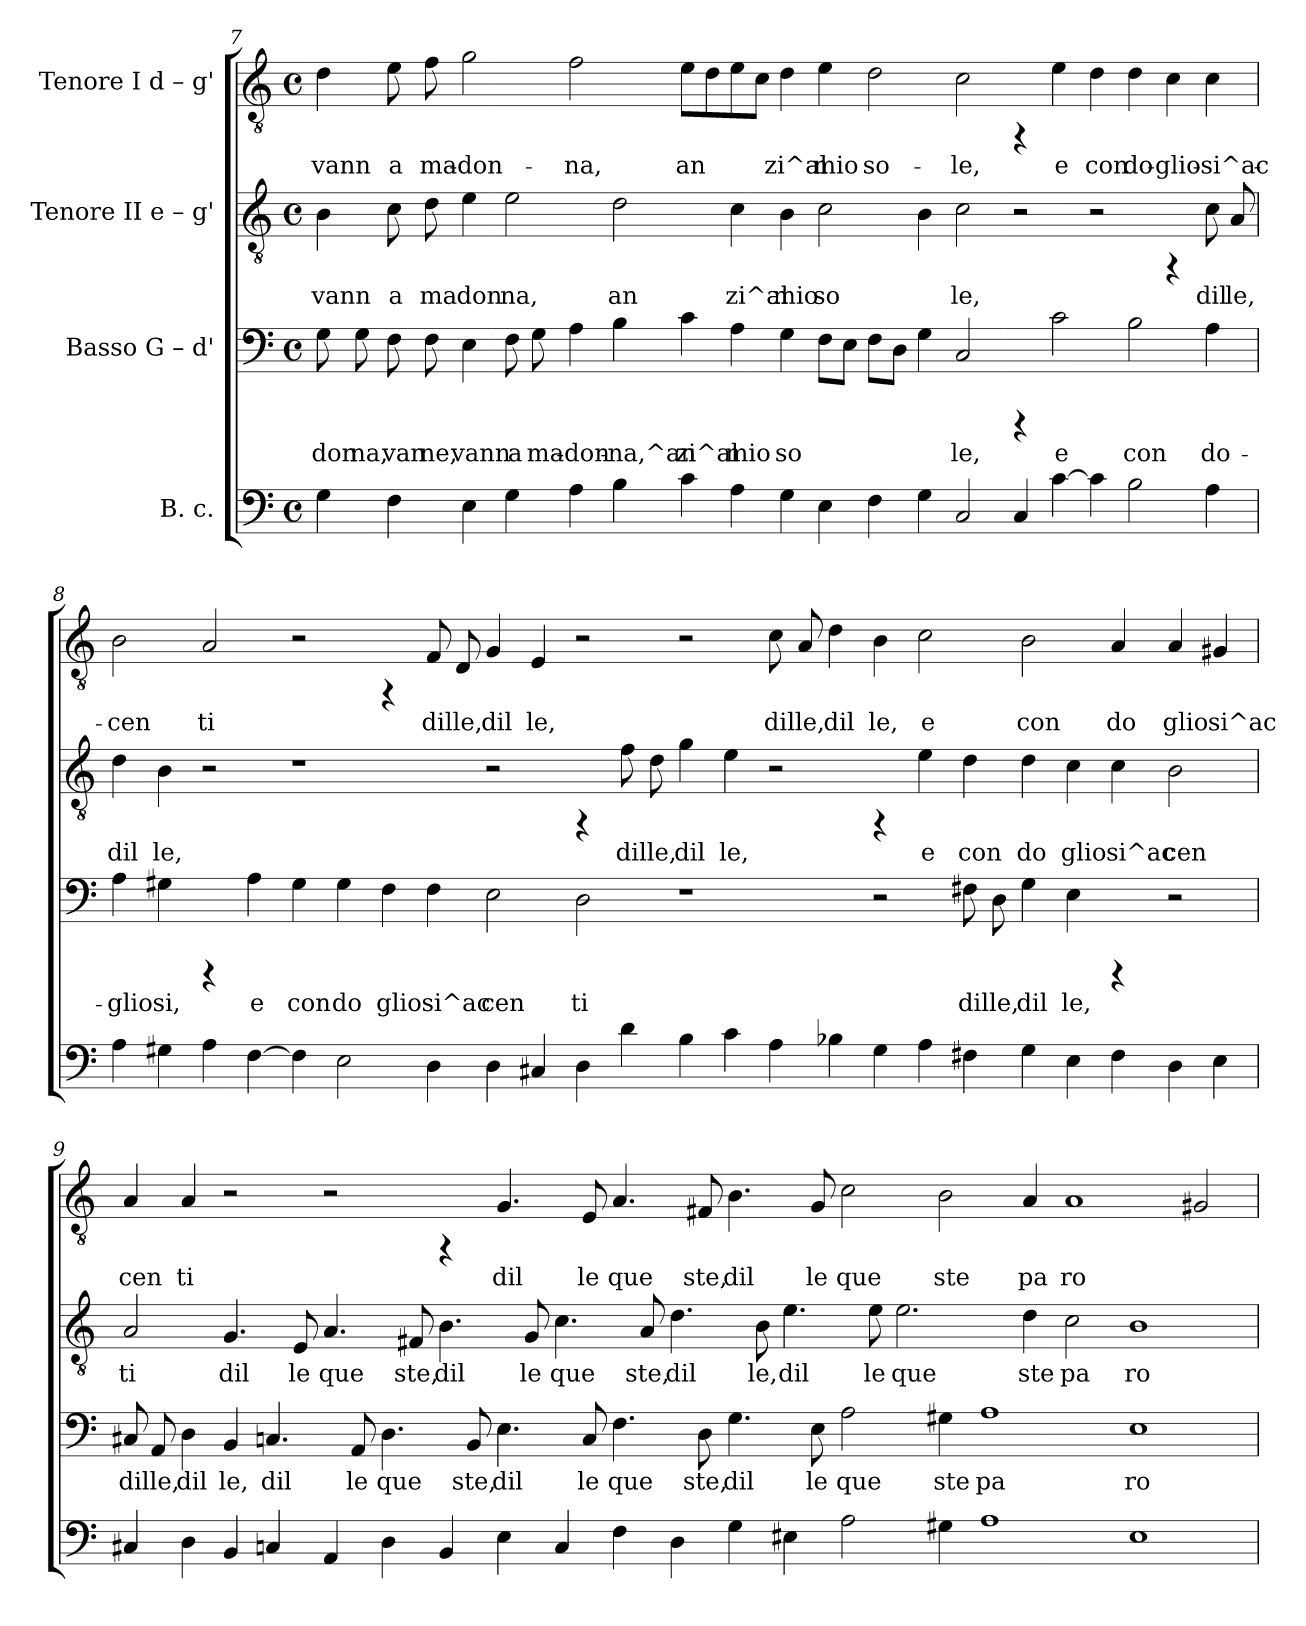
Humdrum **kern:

**kern	**kern	**text	**kern	**text	**kern	**text
*part4	*part3	*part3	*part2	*part2	*part1	*part1
*staff4	*staff3	*staff3	*staff2	*staff2	*staff1	*staff1
*I"B. c.	*I"Basso  G – d'	*	*I"Tenore II  e – g'	*	*I"Tenore I  d – g'	*
!!LO:LB:g=z
*clefF4	*clefF4	*	*clefGv2	*	*clefGv2	*
*k[]	*k[]	*	*k[]	*	*k[]	*
*C:	*C:	*	*C:	*	*C:	*
*M4/4	*M4/4	*	*M4/4	*	*M4/4	*
*met(c)	*met(c)	*	*met(c)	*	*met(c)	*
=7	=7	=7	=7	=7	=7	=7
!	!	!LO:LY:b:cj	!	!LO:LY:b:cj	!	!LO:LY:b:rj
4G\	8G\	don	4B\	vann	4d\	vann
!	!	!LO:LY:b:cj	!	!	!	!
.	8G\	na,	.	.	.	.
!	!	!LO:LY:b:cj	!	!LO:LY:b:cj	!	!LO:LY:b:rj
4F\	8F\	van	8c\	a	8e\	a
!	!	!LO:LY:b:cj	!	!LO:LY:b:cj	!	!LO:LY:b:rj
.	8F\	ne,	8d\	ma	8f\	ma-
!	!	!LO:LY:b:cj	!	!LO:LY:b:cj	!	!LO:LY:b:rj
4E\	4E\	vann	4e\	don	2g\	-don-
!	!	!LO:LY:b:cj	!	!LO:LY:b:cj	!	!
4G\	8F\	a	2e\	na,	.	.
!	!	!LO:LY:b:cj	!	!	!	!
.	8G\	ma-	.	.	.	.
!	!	!LO:LY:b:cj	!	!	!	!LO:LY:b:rj
4A\	4A\	-don-	.	.	2f\	-na,
!	!	!LO:LY:b:cj	!	!LO:LY:b:cj	!	!
4B\	4B\	-na,^an-	2d\	an	.	.
!	!	!LO:LY:b:cj	!	!	!	!LO:LY:b:rj
4c\	4c\	-zi^al	.	.	8e\L	an-
!	!	!	!	!	!	!LO:LY:b:rj
.	.	.	.	.	8d\	--
!	!	!LO:LY:b:cj	!	!LO:LY:b:cj	!	!LO:LY:b:rj
4A\	4A\	mio	4c\	zi^al	8e\	--
!	!	!	!	!	!	!LO:LY:b:rj
.	.	.	.	.	8c\J	--
!	!	!LO:LY:b:cj	!	!LO:LY:b:cj	!	!LO:LY:b:rj
4G\	4G\	so-	4B\	mio	4d\	-zi^al
!	!	!LO:LY:b:cj	!	!LO:LY:b:cj	!	!LO:LY:b:rj
4E\	8F\L	--	2c\	so	4e\	mio
!	!	!LO:LY:b:cj	!	!	!	!
.	8E\J	--	.	.	.	.
!	!	!LO:LY:b:cj	!	!	!	!LO:LY:b:rj
4F\	8F\L	--	.	.	2d\	so-
!	!	!LO:LY:b:cj	!	!	!	!
.	8D\J	--	.	.	.	.
!	!	!LO:LY:b:cj	!	!LO:LY:b:cj	!	!
4G\	4G\	--	4B\	.	.	.
!	!	!LO:LY:b:cj	!	!LO:LY:b:cj	!	!LO:LY:b:rj
2C/	2C/	-le,	2c\	le,	2c\	-le,
4C/	4rCCC	.	2r	.	4rFF	.
!	!	!LO:LY:b:cj	!	!	!	!LO:LY:b:rj
[>4c\	2c\	e	.	.	4e\	e
!	!	!	!	!	!	!LO:LY:b:rj
4c\]	.	.	2r	.	4d\	con
!	!	!LO:LY:b:cj	!	!	!	!LO:LY:b:rj
2B\	2B\	con	.	.	4d\	do-
!	!	!	!	!	!	!LO:LY:b:rj
.	.	.	4rFF	.	4c\	-glio-
!	!	!LO:LY:b:cj	!	!LO:LY:b:cj	!	!LO:LY:b:rj
4A\	4A\	do-	8c\	dil	4c\	-si^ac-
!	!	!	!	!LO:LY:b:cj	!	!
.	.	.	8A/	le,	.	.
!!LO:PB:g=z
=8	=8	=8	=8	=8	=8	=8
!	!	!LO:LY:b:cj	!	!LO:LY:b:cj	!	!LO:LY:b:rj
4A\	4A\	-glio	4d\	dil	2B\	-cen
!	!	!LO:LY:b:cj	!	!LO:LY:b:cj	!	!
4G#X\	4G#X\	si,	4B\	le,	.	.
!	!	!	!	!	!	!LO:LY:b:rj
4A\	4rCCC	.	2r	.	2A/	ti
!	!	!LO:LY:b:cj	!	!	!	!
[>4F\	4A\	e	.	.	.	.
!	!	!LO:LY:b:cj	!	!	!	!
4F\]	4G#\	con	1r	.	2r	.
!	!	!LO:LY:b:cj	!	!	!	!
2E\	4G#\	do	.	.	.	.
!	!	!LO:LY:b:cj	!	!	!	!
.	4F\	glio	.	.	4rFF	.
!	!	!LO:LY:b:cj	!	!	!	!LO:LY:b:rj
4D\	4F\	si^ac	.	.	8F/	dille,
!	!	!	!	!	!	!LO:LY:b:rj
.	.	.	.	.	8D/	.
!	!	!LO:LY:b:cj	!	!	!	!LO:LY:b:rj
4D\	2E\	cen	2r	.	4G/	dil
!	!	!	!	!	!	!LO:LY:b:rj
4C#X/	.	.	.	.	4E/	le,
!	!	!LO:LY:b:cj	!	!	!	!
4D\	2D\	ti	4rFF	.	2r	.
!	!	!	!	!LO:LY:b:cj	!	!
4d\	.	.	8f\	dille,	.	.
!	!	!	!	!LO:LY:b:cj	!	!
.	.	.	8d\	.	.	.
!	!	!	!	!LO:LY:b:cj	!	!
4B\	1r	.	4g\	dil	2r	.
!	!	!	!	!LO:LY:b:cj	!	!
4c\	.	.	4e\	le,	.	.
!	!	!	!	!	!	!LO:LY:b:rj
4A\	.	.	2r	.	8c\	dille,
!	!	!	!	!	!	!LO:LY:b:rj
.	.	.	.	.	8A/	.
!	!	!	!	!	!	!LO:LY:b:rj
4B-X\	.	.	.	.	4d\	dil
!	!	!	!	!	!	!LO:LY:b:rj
4G#\	2r	.	4rFF	.	4B\	le,
!	!	!	!	!LO:LY:b:cj	!	!LO:LY:b:rj
4A\	.	.	4e\	e	2c\	e
!	!	!LO:LY:b:cj	!	!LO:LY:b:cj	!	!
4F#X\	8F#X\	dille,	4d\	con	.	.
!	!	!LO:LY:b:cj	!	!	!	!
.	8D\	.	.	.	.	.
!	!	!LO:LY:b:cj	!	!LO:LY:b:cj	!	!LO:LY:b:rj
4G#\	4G#\	dil	4d\	do	2B\	con
!	!	!LO:LY:b:cj	!	!LO:LY:b:cj	!	!
4E\	4E\	le,	4c\	glio	.	.
!	!	!	!	!LO:LY:b:cj	!	!LO:LY:b:rj
4F#\	4rCCC	.	4c\	si^ac	4A/	do
!	!	!	!	!LO:LY:b:cj	!	!LO:LY:b:rj
4D\	2r	.	2B\	cen	4A/	glio
!	!	!	!	!	!	!LO:LY:b:rj
4E\	.	.	.	.	4G#X/	si^ac
!!LO:PB:g=z
=9	=9	=9	=9	=9	=9	=9
!	!	!LO:LY:b:cj	!	!LO:LY:b:cj	!	!LO:LY:b:rj
4C#X/	8C#X/	dille,	2A/	ti	4A/	cen
!	!	!LO:LY:b:cj	!	!	!	!
.	8AA/	.	.	.	.	.
!	!	!LO:LY:b:cj	!	!	!	!LO:LY:b:rj
4D\	4D\	dil	.	.	4A/	ti
!	!	!LO:LY:b:cj	!	!LO:LY:b:cj	!	!
4BB/	4BB/	le,	4.G/	dil	2r	.
!	!	!LO:LY:b:cj	!	!	!	!
4Cn/	4.Cn/	dil	.	.	.	.
!	!	!	!	!LO:LY:b:cj	!	!
.	.	.	8E/	le	.	.
!	!	!	!	!LO:LY:b:cj	!	!
4AA/	.	.	4.A/	que	2r	.
!	!	!LO:LY:b:cj	!	!	!	!
.	8AA/	le	.	.	.	.
!	!	!LO:LY:b:cj	!	!	!	!
4D\	4.D\	que	.	.	.	.
!	!	!	!	!LO:LY:b:cj	!	!
.	.	.	8F#X/	ste,	.	.
!	!	!	!	!LO:LY:b:cj	!	!
4BB/	.	.	4.B\	dil	4rFF	.
!	!	!LO:LY:b:cj	!	!	!	!
.	8BB/	ste,	.	.	.	.
!	!	!LO:LY:b:cj	!	!	!	!LO:LY:b:rj
4E\	4.E\	dil	.	.	4.G/	dil
!	!	!	!	!LO:LY:b:cj	!	!
.	.	.	8G/	le	.	.
!	!	!	!	!LO:LY:b:cj	!	!
4C/	.	.	4.c\	que	.	.
!	!	!LO:LY:b:cj	!	!	!	!LO:LY:b:rj
.	8C/	le	.	.	8E/	le
!	!	!LO:LY:b:cj	!	!	!	!LO:LY:b:rj
4F\	4.F\	que	.	.	4.A/	que
!	!	!	!	!LO:LY:b:cj	!	!
.	.	.	8A/	ste,	.	.
!	!	!	!	!LO:LY:b:cj	!	!
4D\	.	.	4.d\	dil	.	.
!	!	!LO:LY:b:cj	!	!	!	!LO:LY:b:rj
.	8D\	ste,	.	.	8F#X/	ste,
!	!	!LO:LY:b:cj	!	!	!	!LO:LY:b:rj
4G\	4.G\	dil	.	.	4.B\	dil
!	!	!	!	!LO:LY:b:cj	!	!
.	.	.	8B\	le,	.	.
!	!	!	!	!LO:LY:b:cj	!	!
4E#\	.	.	4.e\	dil	.	.
!	!	!LO:LY:b:cj	!	!	!	!LO:LY:b:rj
.	8E\	le	.	.	8G/	le
!	!	!LO:LY:b:cj	!	!	!	!LO:LY:b:rj
2A\	2A\	que	.	.	2c\	que
!	!	!	!	!LO:LY:b:cj	!	!
.	.	.	8e\	le	.	.
!	!	!	!	!LO:LY:b:cj	!	!
.	.	.	2.e\	que	.	.
!	!	!LO:LY:b:cj	!	!	!	!LO:LY:b:rj
4G#X\	4G#X\	ste	.	.	2B\	ste
!	!	!LO:LY:b:cj	!	!	!	!
1A	1A	pa	.	.	.	.
!	!	!	!	!LO:LY:b:cj	!	!LO:LY:b:rj
.	.	.	4d\	ste	4A/	pa
!	!	!	!	!LO:LY:b:cj	!	!LO:LY:b:rj
.	.	.	2c\	pa	1A	ro
!	!	!LO:LY:b:cj	!	!LO:LY:b:cj	!	!
1E#	1E	ro	1B	ro	.	.
!	!	!	!	!	!	!LO:LY:b:rj
.	.	.	.	.	2G#X/	.
=	=	=	=	=	=	=
*-	*-	*-	*-	*-	*-	*-
